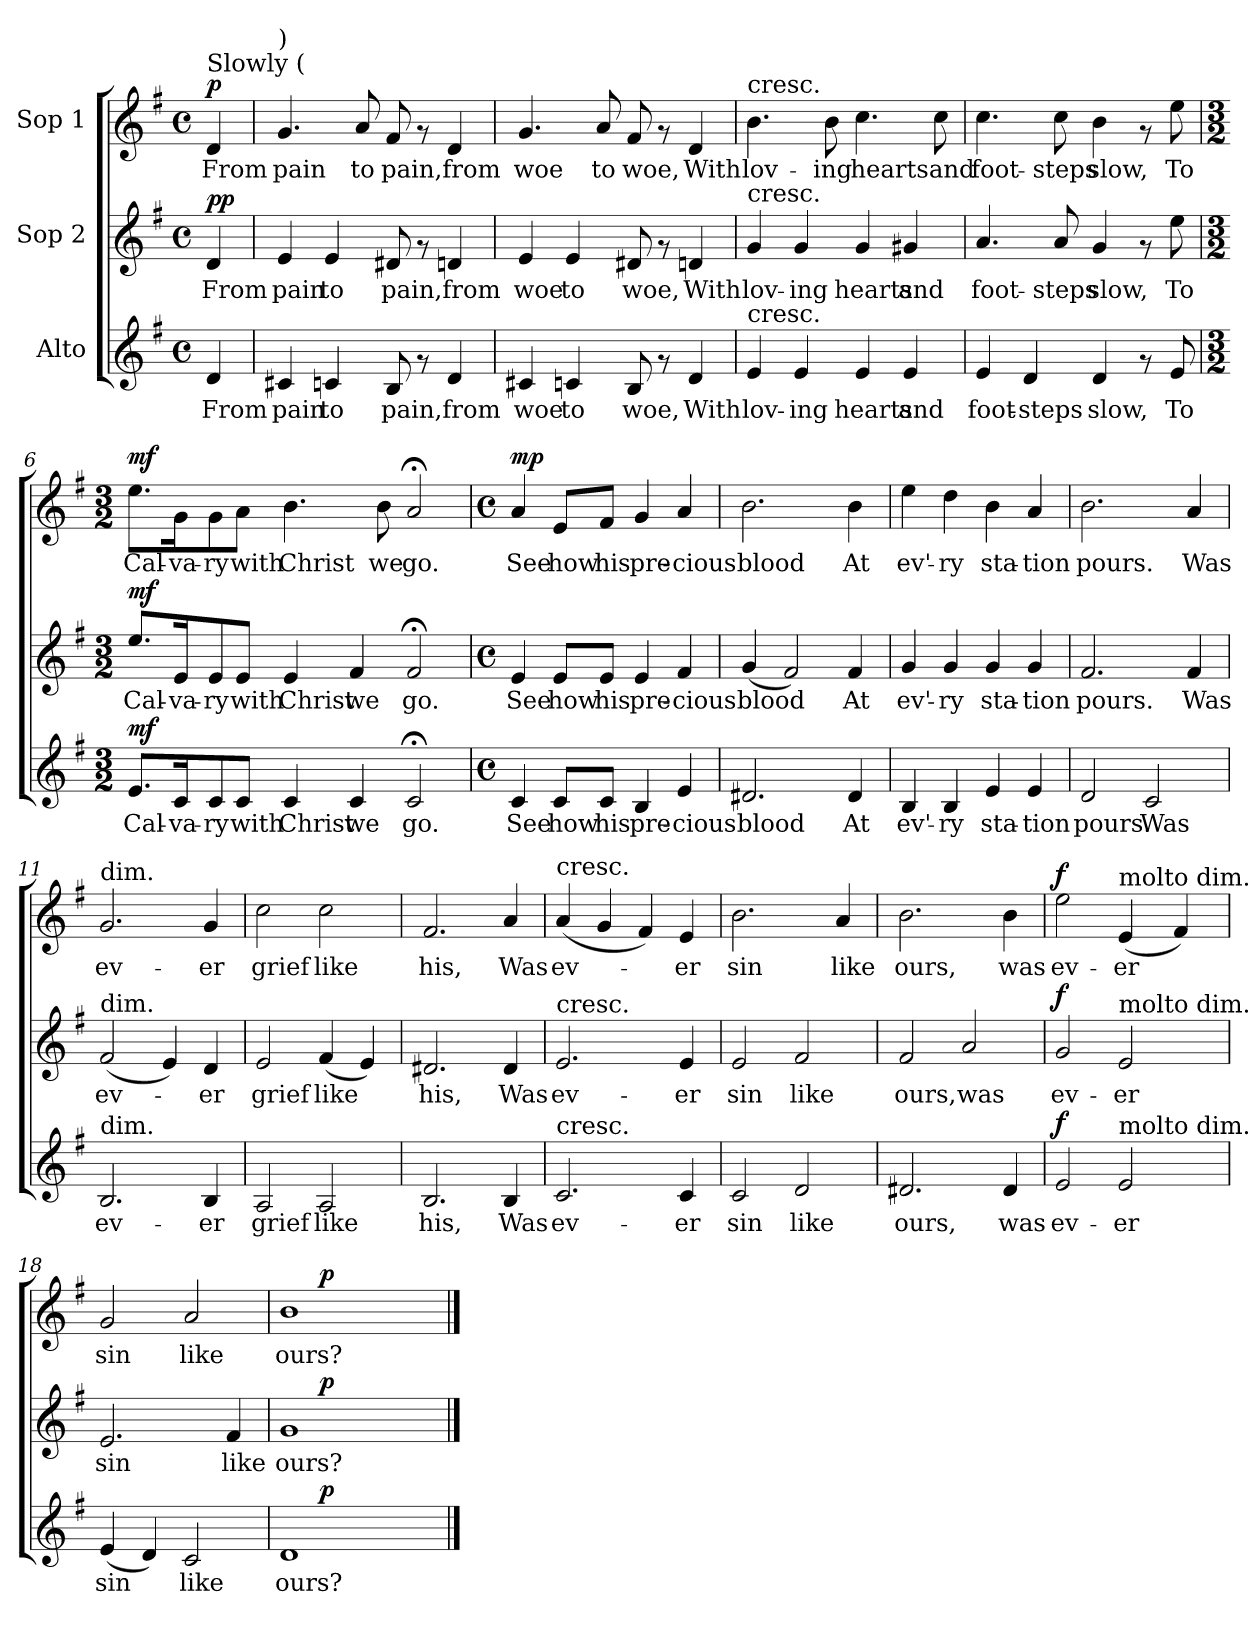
**kern	**text	**dynam	**kern	**text	**dynam	**kern	**text	**dynam
*part3	*part3	*part3	*part2	*part2	*part2	*part1	*part1	*part1
*staff3	*staff3	*staff3	*staff2	*staff2	*staff2	*staff1	*staff1	*staff1
*I"Alto	*	*	*I"Sop 2	*	*	*I"Sop 1	*	*
*clefG2	*	*	*clefG2	*	*	*clefG2	*	*
*k[f#]	*	*	*k[f#]	*	*	*k[f#]	*	*
*G:	*	*	*G:	*	*	*G:	*	*
*M4/4	*	*	*M4/4	*	*	*M4/4	*	*
*met(c)	*	*	*met(c)	*	*	*met(c)	*	*
*MM60	*	*	*MM60	*	*	*MM60	*	*
=1	=1	=1	=1	=1	=1	=1	=1	=1
!	!	!	!	!	!	!LO:TX:a:t=Slowly (	!	!
!	!LO:LY:b	!	!	!LO:LY:b	!LO:DY:a	!	!LO:LY:b	!
!	!	!	!	!	!LO:DY:n=1:b	!	!	!LO:DY:a
4d/	From	.	4d/	From	p p	4d/	From	p
=2	=2	=2	=2	=2	=2	=2	=2	=2
!	!	!	!	!	!	!LO:TX:a:t=)	!	!
!	!LO:LY:b	!	!	!LO:LY:b	!	!	!LO:LY:b	!
4c#X/	pain	.	4e/	pain	.	4.g/	pain	.
!	!LO:LY:b	!	!	!LO:LY:b	!	!	!	!
4cn/	to	.	4e/	to	.	.	.	.
!	!	!	!	!	!	!	!LO:LY:b	!
.	.	.	.	.	.	8a/	to	.
!	!LO:LY:b	!	!	!LO:LY:b	!	!	!LO:LY:b	!
8B/	pain,	.	8d#X/	pain,	.	8f#/	pain,	.
8rf	.	.	8rf	.	.	8rf	.	.
!	!LO:LY:b	!	!	!LO:LY:b	!	!	!LO:LY:b	!
4d/	from	.	4dn/	from	.	4d/	from	.
=3	=3	=3	=3	=3	=3	=3	=3	=3
!	!LO:LY:b	!	!	!LO:LY:b	!	!	!LO:LY:b	!
4c#X/	woe	.	4e/	woe	.	4.g/	woe	.
!	!LO:LY:b	!	!	!LO:LY:b	!	!	!	!
4cn/	to	.	4e/	to	.	.	.	.
!	!	!	!	!	!	!	!LO:LY:b	!
.	.	.	.	.	.	8a/	to	.
!	!LO:LY:b	!	!	!LO:LY:b	!	!	!LO:LY:b	!
8B/	woe,	.	8d#X/	woe,	.	8f#/	woe,	.
8rf	.	.	8rf	.	.	8rf	.	.
!	!LO:LY:b	!	!	!LO:LY:b	!	!	!LO:LY:b	!
4d/	With	.	4dn/	With	.	4d/	With	.
=4	=4	=4	=4	=4	=4	=4	=4	=4
!	!	!	!	!	!	!LO:TX:a:t=cresc.	!	!
!	!	!	!LO:TX:a:t=cresc.	!	!	!	!	!
!LO:TX:a:t=cresc.	!	!	!	!	!	!	!	!
!	!LO:LY:b	!	!	!LO:LY:b	!	!	!LO:LY:b	!
4e/	lov-	.	4g/	lov-	.	4.b\	lov-	.
!	!LO:LY:b	!	!	!LO:LY:b	!	!	!	!
4e/	-ing	.	4g/	-ing	.	.	.	.
!	!	!	!	!	!	!	!LO:LY:b	!
.	.	.	.	.	.	8b\	-ing	.
!	!LO:LY:b	!	!	!LO:LY:b	!	!	!LO:LY:b	!
4e/	hearts	.	4g/	hearts	.	4.cc\	hearts	.
!	!LO:LY:b	!	!	!LO:LY:b	!	!	!	!
4e/	and	.	4g#X/	and	.	.	.	.
!	!	!	!	!	!	!	!LO:LY:b	!
.	.	.	.	.	.	8cc\	and	.
!!LO:LB:g=z
=5	=5	=5	=5	=5	=5	=5	=5	=5
!	!LO:LY:b	!	!	!LO:LY:b	!	!	!LO:LY:b	!
4e/	foot-	.	4.a/	foot-	.	4.cc\	foot-	.
!	!LO:LY:b	!	!	!	!	!	!	!
4d/	-steps	.	.	.	.	.	.	.
!	!	!	!	!LO:LY:b	!	!	!LO:LY:b	!
.	.	.	8a/	-steps	.	8cc\	-steps	.
!	!LO:LY:b	!	!	!LO:LY:b	!	!	!LO:LY:b	!
4d/	slow,	.	4g/	slow,	.	4b\	slow,	.
8rf	.	.	8rf	.	.	8rf	.	.
!	!LO:LY:b	!	!	!LO:LY:b	!	!	!LO:LY:b	!
8e/	To	.	8ee\	To	.	8ee\	To	.
=6	=6	=6	=6	=6	=6	=6	=6	=6
*M3/2	*	*	*M3/2	*	*	*M3/2	*	*
!	!LO:LY:b	!LO:DY:a	!	!LO:LY:b	!LO:DY:a	!	!LO:LY:b	!LO:DY:a
8.e/L	Cal-	mf	8.ee/L	Cal-	mf	8.ee\L	Cal-	mf
!	!LO:LY:b	!	!	!LO:LY:b	!	!	!LO:LY:b	!
16c/K	-va-	.	16e/K	-va-	.	16g\K	-va-	.
!	!LO:LY:b	!	!	!LO:LY:b	!	!	!LO:LY:b	!
8c/	-ry	.	8e/	-ry	.	8g\	-ry	.
!	!LO:LY:b	!	!	!LO:LY:b	!	!	!LO:LY:b	!
8c/J	with	.	8e/J	with	.	8a\J	with	.
!	!LO:LY:b	!	!	!LO:LY:b	!	!	!LO:LY:b	!
4c/	Christ	.	4e/	Christ	.	4.b\	Christ	.
!	!LO:LY:b	!	!	!LO:LY:b	!	!	!	!
4c/	we	.	4f#/	we	.	.	.	.
!	!	!	!	!	!	!	!LO:LY:b	!
.	.	.	.	.	.	8b\	we	.
!	!LO:LY:b	!	!	!LO:LY:b	!	!	!LO:LY:b	!
2c;/	go.	.	2f#;/	go.	.	2a;/	go.	.
=7!	=7!	=7!	=7!	=7!	=7!	=7!	=7!	=7!
*M4/4	*	*	*M4/4	*	*	*M4/4	*	*
*met(c)	*	*	*met(c)	*	*	*met(c)	*	*
!	!LO:LY:b	!	!	!LO:LY:b	!LO:DY:a	!	!LO:LY:b	!
!	!	!	!	!	!LO:DY:n=1:b	!	!	!LO:DY:a
4c/	See	.	4e/	See	mp mp	4a/	See	mp
!	!LO:LY:b	!	!	!LO:LY:b	!	!	!LO:LY:b	!
8c/L	how	.	8e/L	how	.	8e/L	how	.
!	!LO:LY:b	!	!	!LO:LY:b	!	!	!LO:LY:b	!
8c/J	his	.	8e/J	his	.	8f#/J	his	.
!	!LO:LY:b	!	!	!LO:LY:b	!	!	!LO:LY:b	!
4B/	pre-	.	4e/	pre-	.	4g/	pre-	.
!	!LO:LY:b	!	!	!LO:LY:b	!	!	!LO:LY:b	!
4e/	-cious	.	4f#/	-cious	.	4a/	-cious	.
!!LO:LB:g=z
=8	=8	=8	=8	=8	=8	=8	=8	=8
!	!LO:LY:b	!	!	!LO:LY:b	!	!	!LO:LY:b	!
2.d#X/	blood	.	(<4g/	blood	.	2.b\	blood	.
.	.	.	2f#/)	.	.	.	.	.
!	!LO:LY:b	!	!	!LO:LY:b	!	!	!LO:LY:b	!
4d#/	At	.	4f#/	At	.	4b\	At	.
=9	=9	=9	=9	=9	=9	=9	=9	=9
!	!LO:LY:b	!	!	!LO:LY:b	!	!	!LO:LY:b	!
4B/	ev'-	.	4g/	ev'-	.	4ee\	ev'-	.
!	!LO:LY:b	!	!	!LO:LY:b	!	!	!LO:LY:b	!
4B/	-ry	.	4g/	-ry	.	4dd\	-ry	.
!	!LO:LY:b	!	!	!LO:LY:b	!	!	!LO:LY:b	!
4e/	sta-	.	4g/	sta-	.	4b\	sta-	.
!	!LO:LY:b	!	!	!LO:LY:b	!	!	!LO:LY:b	!
4e/	-tion	.	4g/	-tion	.	4a/	-tion	.
=10	=10	=10	=10	=10	=10	=10	=10	=10
!	!LO:LY:b	!	!	!LO:LY:b	!	!	!LO:LY:b	!
2d/	pours.	.	2.f#/	pours.	.	2.b\	pours.	.
!	!LO:LY:b	!	!	!	!	!	!	!
2c/	Was	.	.	.	.	.	.	.
!	!	!	!	!LO:LY:b	!	!	!LO:LY:b	!
.	.	.	4f#/	Was	.	4a/	Was	.
=11	=11	=11	=11	=11	=11	=11	=11	=11
!	!	!	!	!	!	!LO:TX:a:t=dim.	!	!
!	!	!	!LO:TX:a:t=dim.	!	!	!	!	!
!LO:TX:a:t=dim.	!	!	!	!	!	!	!	!
!	!LO:LY:b	!	!	!LO:LY:b	!	!	!LO:LY:b	!
2.B/	ev-	.	(<2f#/	ev-	.	2.g/	ev-	.
.	.	.	4e/)	.	.	.	.	.
!	!LO:LY:b	!	!	!LO:LY:b	!	!	!LO:LY:b	!
4B/	-er	.	4d/	-er	.	4g/	-er	.
=12	=12	=12	=12	=12	=12	=12	=12	=12
!	!LO:LY:b	!	!	!LO:LY:b	!	!	!LO:LY:b	!
2A/	grief	.	2e/	grief	.	2cc\	grief	.
!	!LO:LY:b	!	!	!LO:LY:b	!	!	!LO:LY:b	!
2A/	like	.	(<4f#/	like	.	2cc\	like	.
.	.	.	4e/)	.	.	.	.	.
=13	=13	=13	=13	=13	=13	=13	=13	=13
!	!LO:LY:b	!	!	!LO:LY:b	!	!	!LO:LY:b	!
2.B/	his,	.	2.d#X/	his,	.	2.f#/	his,	.
!	!LO:LY:b	!	!	!LO:LY:b	!	!	!LO:LY:b	!
4B/	Was	.	4d#/	Was	.	4a/	Was	.
!!LO:PB:g=z
=14	=14	=14	=14	=14	=14	=14	=14	=14
!	!	!	!	!	!	!LO:TX:a:t=cresc.	!	!
!	!	!	!LO:TX:a:t=cresc.	!	!	!	!	!
!LO:TX:a:t=cresc.	!	!	!	!	!	!	!	!
!	!LO:LY:b	!	!	!LO:LY:b	!	!	!LO:LY:b	!
2.c/	ev-	.	2.e/	ev-	.	(<4a/	ev-	.
.	.	.	.	.	.	4g/	.	.
.	.	.	.	.	.	4f#/)	.	.
!	!LO:LY:b	!	!	!LO:LY:b	!	!	!LO:LY:b	!
4c/	-er	.	4e/	-er	.	4e/	-er	.
=15	=15	=15	=15	=15	=15	=15	=15	=15
!	!LO:LY:b	!	!	!LO:LY:b	!	!	!LO:LY:b	!
2c/	sin	.	2e/	sin	.	2.b\	sin	.
!	!LO:LY:b	!	!	!LO:LY:b	!	!	!	!
2d/	like	.	2f#/	like	.	.	.	.
!	!	!	!	!	!	!	!LO:LY:b	!
.	.	.	.	.	.	4a/	like	.
=16	=16	=16	=16	=16	=16	=16	=16	=16
!	!LO:LY:b	!	!	!LO:LY:b	!	!	!LO:LY:b	!
2.d#X/	ours,	.	2f#/	ours,	.	2.b\	ours,	.
!	!	!	!	!LO:LY:b	!	!	!	!
.	.	.	2a/	was	.	.	.	.
!	!LO:LY:b	!	!	!	!	!	!LO:LY:b	!
4d#/	was	.	.	.	.	4b\	was	.
=17	=17	=17	=17	=17	=17	=17	=17	=17
!	!LO:LY:b	!LO:DY:a	!	!LO:LY:b	!LO:DY:a	!	!LO:LY:b	!LO:DY:a
2e/	ev-	f	2g/	ev-	f	2ee\	ev-	f
!	!	!	!	!	!	!LO:TX:a:t=molto dim.	!	!
!	!	!	!LO:TX:a:t=molto dim.	!	!	!	!	!
!LO:TX:a:t=molto dim.	!	!	!	!	!	!	!	!
!	!LO:LY:b	!	!	!LO:LY:b	!	!	!LO:LY:b	!
2e/	-er	.	2e/	-er	.	(<4e/	-er	.
.	.	.	.	.	.	4f#/)	.	.
=18	=18	=18	=18	=18	=18	=18	=18	=18
!	!LO:LY:b	!	!	!LO:LY:b	!	!	!LO:LY:b	!
(<4e/	sin	.	2.e/	sin	.	2g/	sin	.
4d/)	.	.	.	.	.	.	.	.
!	!LO:LY:b	!	!	!	!	!	!LO:LY:b	!
2c/	like	.	.	.	.	2a/	like	.
!	!	!	!	!LO:LY:b	!	!	!	!
.	.	.	4f#/	like	.	.	.	.
=19	=19	=19	=19	=19	=19	=19	=19	=19
!	!LO:LY:b	!	!	!LO:LY:b	!	!	!LO:LY:b	!
*^	*	*	*^	*	*	*^	*	*
1d	8ryy	ours?	.	1g	8ryy	ours?	.	1b	8ryy	ours?	.
.	32ryy	.	.	.	32ryy	.	.	.	32ryy	.	.
!	!	!	!LO:DY:a	!	!	!	!LO:DY:a	!	!	!	!LO:DY:a
.	2ryy	.	p	.	2ryy	.	p	.	2ryy	.	p
.	4ryy	.	.	.	4ryy	.	.	.	4ryy	.	.
.	16.ryy	.	.	.	16.ryy	.	.	.	16.ryy	.	.
*v	*v	*	*	*	*	*	*	*v	*v	*	*
*	*	*	*v	*v	*	*	*	*	*
==	==	==	==	==	==	==	==	==
*-	*-	*-	*-	*-	*-	*-	*-	*-
